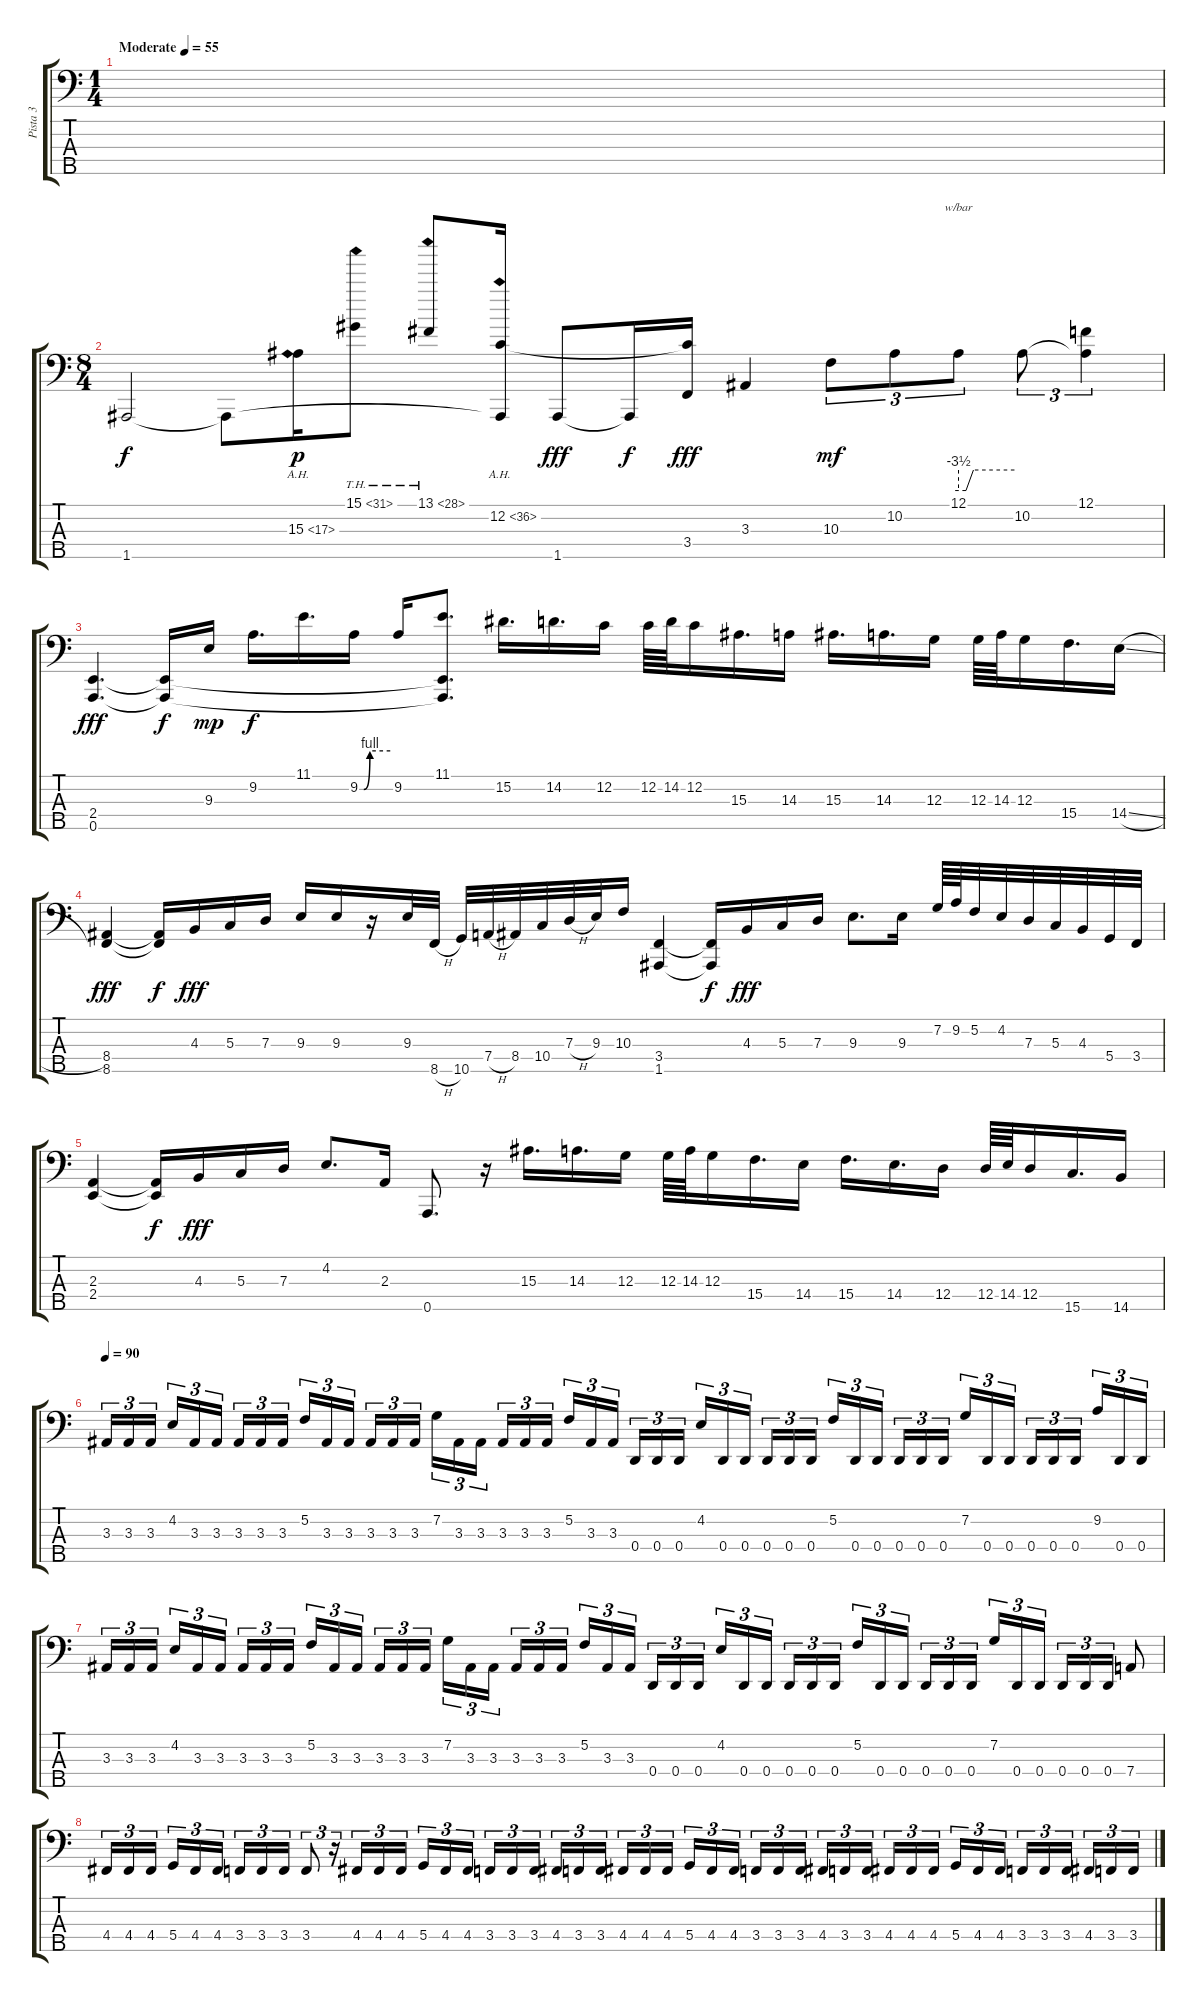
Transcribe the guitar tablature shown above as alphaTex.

\track ("Pista 3" "Pista 3") {instrument electricbassfinger}
\staff {score tabs}
\tuning (F2 C2 G1 D1 A0) {hide}
\ts (1 4)
\tempo (55 "Moderate")
\clef f4
\ks c
|
\ts (8 4)
1.5.2 1.5{t}.8{dy f} 15.3{ah 2}.16{dy p} 15.1{th 16}.8 13.1{th 15}.8 (12.2{ah 24} 1.5{t}).16 1.5.8{dy fff} 1.5{t}.16{dy f} (12.2{t} 3.4).16{dy fff} 3.3.4 10.3.8{tu (3 2) dy mf} 10.2.8{tu (3 2)} 12.1.8{tu (3 2) tbe (custom default 0 -14 8 -14 16 0 60 0)} 10.2.8{tu (3 2)} (12.1 10.2{t}).4{tu (3 2)} |
(2.4 0.5).4{d dy fff} (2.4{t} 0.5{t}).16{dy f} 9.3.16{dy mp} 9.2.16{d dy f} 11.1.16{d} 9.2{be (custom 0 0 8 0 20 4 60 4)}.16 9.2.16 (11.1 2.4{t} 0.5{t}).8{d} 15.2.16{d} 14.2.16{d} 12.2.16 12.2.64 14.2.64 12.2.16 15.3.16{d} 14.3.16 15.3.16{d} 14.3.16{d} 12.3.16 12.3.64 14.3.64 12.3.16 15.4.16{d} 14.4{sl}.16 |
(8.4 8.5).4{dy fff} (8.4{t} 8.5{t}).16{dy f} 4.3.16{dy fff} 5.3.16 7.3.16 9.3.16 9.3.16 r.16 9.3.32 8.5{h}.32 10.5.32 7.4{h}.32 8.4.32 10.4.32 7.3{h}.32 9.3.32 10.3.16 (3.4 1.5).4 (3.4{t} 1.5{t}).16{dy f} 4.3.16{dy fff} 5.3.16 7.3.16 9.3.8{d} 9.3.16 7.2.64 9.2.64 5.2.32 4.2.32 7.3.32 5.3.32 4.3.32 5.4.32 3.4.32 |
(2.3 2.4).4 (2.3{t} 2.4{t}).16{dy f} 4.3.16{dy fff} 5.3.16 7.3.16 4.2.8{d} 2.3.16 0.5.8{d} r.16 15.3.16{d} 14.3.16{d} 12.3.16 12.3.64 14.3.64 12.3.16 15.4.16{d} 14.4.16 15.4.16{d} 14.4.16{d} 12.4.16 12.4.64 14.4.64 12.4.16 15.5.16{d} 14.5.16 |
\tempo 90
3.3.16{tu (3 2)} 3.3.16{tu (3 2)} 3.3.16{tu (3 2) beam splitsecondary} 4.2.16{tu (3 2)} 3.3.16{tu (3 2)} 3.3.16{tu (3 2)} 3.3.16{tu (3 2)} 3.3.16{tu (3 2)} 3.3.16{tu (3 2) beam splitsecondary} 5.2.16{tu (3 2)} 3.3.16{tu (3 2)} 3.3.16{tu (3 2)} 3.3.16{tu (3 2)} 3.3.16{tu (3 2)} 3.3.16{tu (3 2) beam splitsecondary} 7.2.16{tu (3 2)} 3.3.16{tu (3 2)} 3.3.16{tu (3 2)} 3.3.16{tu (3 2)} 3.3.16{tu (3 2)} 3.3.16{tu (3 2) beam splitsecondary} 5.2.16{tu (3 2)} 3.3.16{tu (3 2)} 3.3.16{tu (3 2)} 0.4.16{tu (3 2)} 0.4.16{tu (3 2)} 0.4.16{tu (3 2) beam splitsecondary} 4.2.16{tu (3 2)} 0.4.16{tu (3 2)} 0.4.16{tu (3 2)} 0.4.16{tu (3 2)} 0.4.16{tu (3 2)} 0.4.16{tu (3 2) beam splitsecondary} 5.2.16{tu (3 2)} 0.4.16{tu (3 2)} 0.4.16{tu (3 2)} 0.4.16{tu (3 2)} 0.4.16{tu (3 2)} 0.4.16{tu (3 2) beam splitsecondary} 7.2.16{tu (3 2)} 0.4.16{tu (3 2)} 0.4.16{tu (3 2)} 0.4.16{tu (3 2)} 0.4.16{tu (3 2)} 0.4.16{tu (3 2) beam splitsecondary} 9.2.16{tu (3 2)} 0.4.16{tu (3 2)} 0.4.16{tu (3 2)} |
3.3.16{tu (3 2)} 3.3.16{tu (3 2)} 3.3.16{tu (3 2) beam splitsecondary} 4.2.16{tu (3 2)} 3.3.16{tu (3 2)} 3.3.16{tu (3 2)} 3.3.16{tu (3 2)} 3.3.16{tu (3 2)} 3.3.16{tu (3 2) beam splitsecondary} 5.2.16{tu (3 2)} 3.3.16{tu (3 2)} 3.3.16{tu (3 2)} 3.3.16{tu (3 2)} 3.3.16{tu (3 2)} 3.3.16{tu (3 2) beam splitsecondary} 7.2.16{tu (3 2)} 3.3.16{tu (3 2)} 3.3.16{tu (3 2)} 3.3.16{tu (3 2)} 3.3.16{tu (3 2)} 3.3.16{tu (3 2) beam splitsecondary} 5.2.16{tu (3 2)} 3.3.16{tu (3 2)} 3.3.16{tu (3 2)} 0.4.16{tu (3 2)} 0.4.16{tu (3 2)} 0.4.16{tu (3 2) beam splitsecondary} 4.2.16{tu (3 2)} 0.4.16{tu (3 2)} 0.4.16{tu (3 2)} 0.4.16{tu (3 2)} 0.4.16{tu (3 2)} 0.4.16{tu (3 2) beam splitsecondary} 5.2.16{tu (3 2)} 0.4.16{tu (3 2)} 0.4.16{tu (3 2)} 0.4.16{tu (3 2)} 0.4.16{tu (3 2)} 0.4.16{tu (3 2) beam splitsecondary} 7.2.16{tu (3 2)} 0.4.16{tu (3 2)} 0.4.16{tu (3 2)} 0.4.16{tu (3 2)} 0.4.16{tu (3 2)} 0.4.16{tu (3 2)} 7.4.8 |
4.4.16{tu (3 2)} 4.4.16{tu (3 2)} 4.4.16{tu (3 2) beam splitsecondary} 5.4.16{tu (3 2)} 4.4.16{tu (3 2)} 4.4.16{tu (3 2)} 3.4.16{tu (3 2)} 3.4.16{tu (3 2)} 3.4.16{tu (3 2)} 3.4.8{tu (3 2)} r.16{tu (3 2)} 4.4.16{tu (3 2)} 4.4.16{tu (3 2)} 4.4.16{tu (3 2) beam splitsecondary} 5.4.16{tu (3 2)} 4.4.16{tu (3 2)} 4.4.16{tu (3 2)} 3.4.16{tu (3 2)} 3.4.16{tu (3 2)} 3.4.16{tu (3 2) beam splitsecondary} 4.4.16{tu (3 2)} 3.4.16{tu (3 2)} 3.4.16{tu (3 2)} 4.4.16{tu (3 2)} 4.4.16{tu (3 2)} 4.4.16{tu (3 2) beam splitsecondary} 5.4.16{tu (3 2)} 4.4.16{tu (3 2)} 4.4.16{tu (3 2)} 3.4.16{tu (3 2)} 3.4.16{tu (3 2)} 3.4.16{tu (3 2) beam splitsecondary} 4.4.16{tu (3 2)} 3.4.16{tu (3 2)} 3.4.16{tu (3 2)} 4.4.16{tu (3 2)} 4.4.16{tu (3 2)} 4.4.16{tu (3 2) beam splitsecondary} 5.4.16{tu (3 2)} 4.4.16{tu (3 2)} 4.4.16{tu (3 2)} 3.4.16{tu (3 2)} 3.4.16{tu (3 2)} 3.4.16{tu (3 2) beam splitsecondary} 4.4.16{tu (3 2)} 3.4.16{tu (3 2)} 3.4.16{tu (3 2)}
